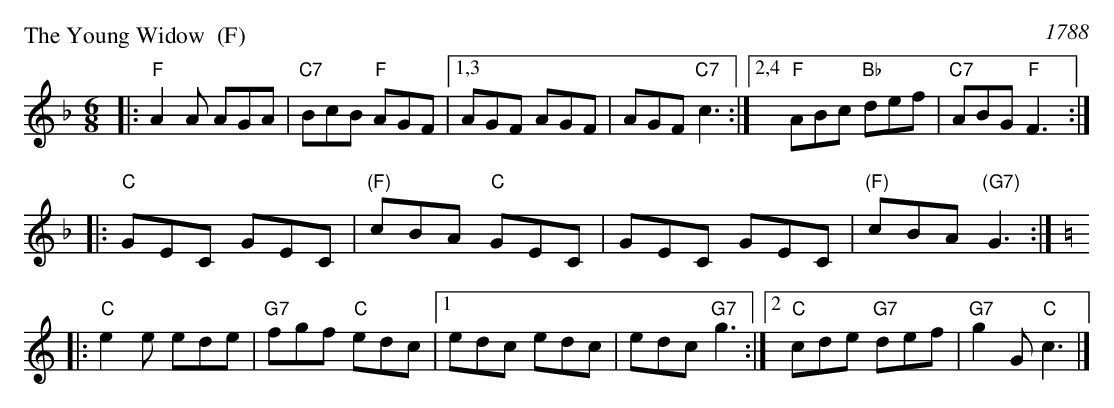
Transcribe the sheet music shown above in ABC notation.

X:1
P: The Young Widow  (F)
O: 1788
M: 6/8
L: 1/8
K: F
|: "F"A2A AGA | "C7"BcB "F"AGF |1,3 AGF AGF | AGF "C7"c3 :|2,4 "F"ABc "Bb"def | "C7"ABG "F"F3 :|
|: "C"GEC GEC | "(F)"cBA "C"GEC | GEC GEC | "(F)"cBA "(G7)"G3 :|[K:=B]
K: C
|: "C"e2e ede | "G7"fgf "C"edc |1 edc edc | edc "G7"g3 :|2 "C"cde "G7"def | "G7"g2G "C"c3 |]
